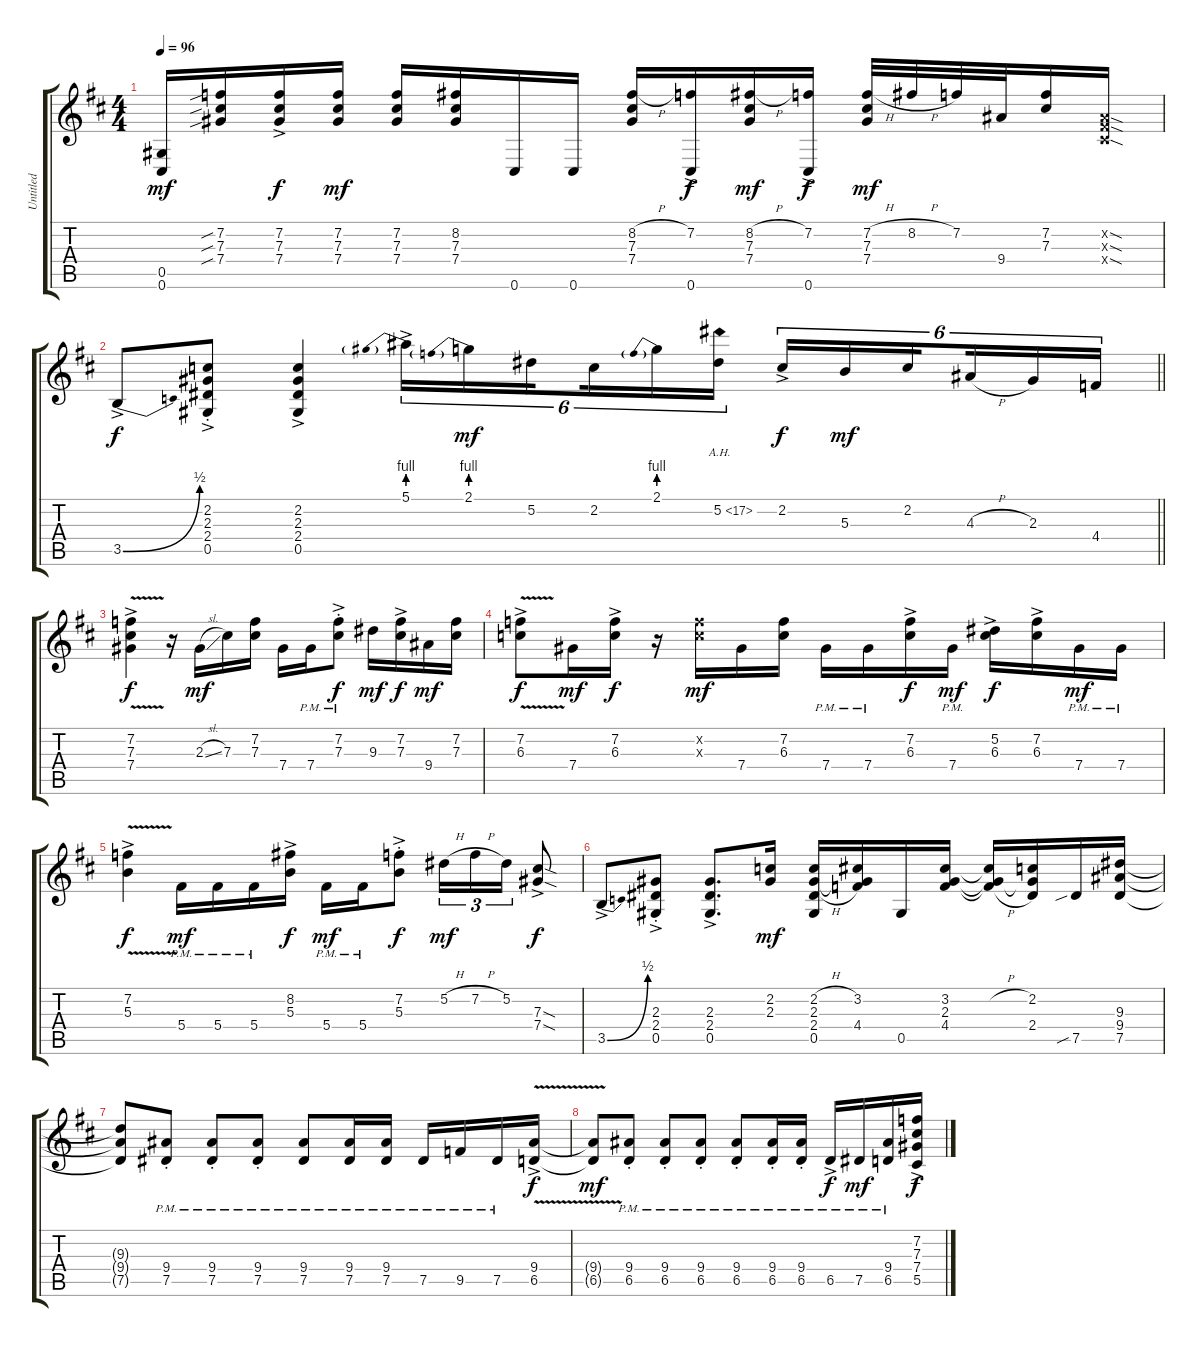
\track ("Untitled" "Untitled") {instrument distortionguitar}
\staff {score tabs}
\tuning (Eb4 Bb3 Gb3 Db3 Ab2 Db2) {hide}
\ts (4 4)
\tempo 96
\clef g2
\ks d
(0.5 0.6).16{dy mf} (7.2{sib} 7.3{sib} 7.4{sib}).16 (7.2{ac} 7.3{ac} 7.4{ac}).16{dy f} (7.2 7.3 7.4).16{dy mf} (7.2 7.3 7.4).16 (8.2 7.3 7.4).16 0.6.16 0.6.16 (8.2{h} 7.3 7.4).16 (7.2{ac} 0.6{ac}).16{dy f} (8.2{h} 7.3 7.4).16{dy mf} (7.2{ac} 0.6{ac}).16{dy f} (7.2{h} 7.3 7.4).32{dy mf} 8.2{h}.32 7.2.32 9.4.32 (7.2 7.3).16 (0.2{sod x} 0.3{sod x} 0.4{sod x}).16 |
\barLineRight lightlight
3.5{be (bend 0 0 60 2) ac}.8{dy f} (2.2{ac st} 2.3{ac st} 2.4{ac st} 0.5{ac st}).8 (2.2{ac} 2.3{ac} 2.4{ac} 0.5{ac}).4 5.1{be (prebend 0 4 60 4) ac}.16{tu (6 4)} 2.1{be (prebend 0 4 60 4)}.16{tu (6 4) dy mf} 5.2.16{tu (6 4) beam splitsecondary} 2.2.16{tu (6 4)} 2.1{be (prebend 0 4 60 4)}.16{tu (6 4)} 5.2{ah 12}.16{tu (6 4)} 2.2{ac}.16{tu (6 4) dy f} 5.3.16{tu (6 4) dy mf} 2.2.16{tu (6 4) beam splitsecondary} 4.3{h}.16{tu (6 4)} 2.3.16{tu (6 4)} 4.4.16{tu (6 4)} |
(7.2{v ac} 7.3{v ac} 7.4{v ac}).4{dy f} r.16 2.3{sl}.16{dy mf} 7.3.16 (7.2 7.3).16 7.4.16 7.4{pm}.16 (7.2{ac pm st} 7.3{ac pm st}).8{dy f} 9.3.16{dy mf} (7.2{ac} 7.3{ac}).16{dy f} 9.4.16{dy mf} (7.2 7.3).16 |
(7.2{v ac} 6.3{v ac}).8{dy f} 7.4.16{dy mf} (7.2{ac} 6.3{ac}).16{dy f} r.16 (7.2{x} 6.3{x}).16{dy mf} 7.4.16 (7.2 6.3).16 7.4{pm}.16 7.4{pm}.16 (7.2{ac} 6.3{ac}).16{dy f} 7.4{pm}.16{dy mf} (5.2{ac} 6.3{ac}).16{dy f} (7.2{ac} 6.3{ac}).16 7.4{pm}.16{dy mf} 7.4{pm}.16 |
(7.2{v ac} 5.3{v ac}).4{dy f} 5.4{pm}.16{dy mf} 5.4{pm}.16 5.4{pm}.16 (8.2{ac} 5.3{ac}).16{dy f} 5.4{pm}.16{dy mf} 5.4{pm}.16 (7.2{ac st} 5.3{ac st}).8{dy f} 5.2{h}.16{tu (3 2) dy mf} 7.2{h}.16{tu (3 2)} 5.2.16{tu (3 2)} (7.3{sod ac} 7.4{sod ac}).8{dy f} |
3.5{be (bend 0 0 60 2) ac}.8 (2.3{ac st} 2.4{ac st} 0.5{ac st}).8 (2.3{ac} 2.4{ac} 0.5{ac}).8{d} (2.2 2.3).16{dy mf} (2.2{h} 2.3 2.4{h} 0.5).16 (3.2 2.3{t} 4.4).16 0.5.16 (3.2 2.3 4.4).16 (3.2{h t} 2.3{t} 4.4{h t}).16 (2.2 2.3{t} 2.4).16 7.5{sib}.16 (9.3 9.4 7.5).16 |
(9.3{t} 9.4{t} 7.5{t}).8 (9.4{pm st} 7.5{pm st}).8 (9.4{pm st} 7.5{pm st}).8 (9.4{pm st} 7.5{pm st}).8 (9.4{pm} 7.5{pm}).8 (9.4{pm} 7.5{pm}).16 (9.4{pm} 7.5{pm}).16 7.5{pm}.16 9.5{pm}.16 7.5{pm}.16 (9.4{v ac} 6.5{v ac}).16{dy f} |
(9.4{t} 6.5{t}).8{dy mf} (9.4{pm st} 6.5{pm st}).8 (9.4{pm st} 6.5{pm st}).8 (9.4{pm st} 6.5{pm st}).8 (9.4{pm st} 6.5{pm st}).8 (9.4{pm st} 6.5{pm st}).16 (9.4{pm st} 6.5{pm st}).16 6.5{ac pm}.16{dy f} 7.5{pm}.16{dy mf} (9.4{pm} 6.5{pm}).16 (7.2{ac} 7.3{ac} 7.4{ac} 5.5{ac}).16{dy f}
